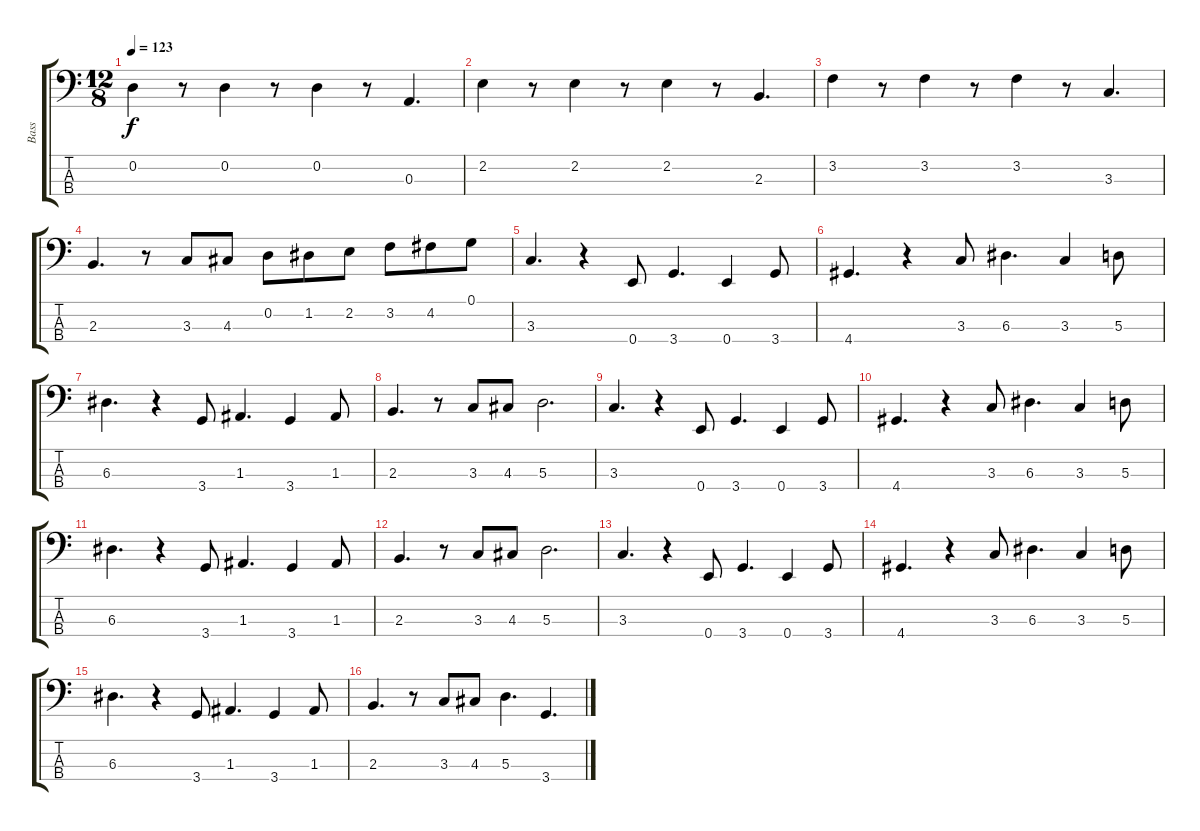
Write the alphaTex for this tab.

\track ("Bass" "Bass") {instrument electricbassfinger}
\staff {score tabs}
\tuning (G2 D2 A1 E1) {hide}
\ts (12 8)
\tempo 123
\clef f4
\ks c
0.2.4{dy f} r.8 0.2.4 r.8 0.2.4 r.8 0.3.4{d} |
2.2.4 r.8 2.2.4 r.8 2.2.4 r.8 2.3.4{d} |
3.2.4 r.8 3.2.4 r.8 3.2.4 r.8 3.3.4{d} |
2.3.4{d} r.8 3.3.8 4.3.8 0.2.8 1.2.8 2.2.8 3.2.8 4.2.8 0.1.8 |
3.3.4{d} r.4 0.4.8 3.4.4{d} 0.4.4 3.4.8 |
4.4.4{d} r.4 3.3.8 6.3.4{d} 3.3.4 5.3.8 |
6.3.4{d} r.4 3.4.8 1.3.4{d} 3.4.4 1.3.8 |
2.3.4{d} r.8 3.3.8 4.3.8 5.3.2{d} |
3.3.4{d} r.4 0.4.8 3.4.4{d} 0.4.4 3.4.8 |
4.4.4{d} r.4 3.3.8 6.3.4{d} 3.3.4 5.3.8 |
6.3.4{d} r.4 3.4.8 1.3.4{d} 3.4.4 1.3.8 |
2.3.4{d} r.8 3.3.8 4.3.8 5.3.2{d} |
3.3.4{d} r.4 0.4.8 3.4.4{d} 0.4.4 3.4.8 |
4.4.4{d} r.4 3.3.8 6.3.4{d} 3.3.4 5.3.8 |
6.3.4{d} r.4 3.4.8 1.3.4{d} 3.4.4 1.3.8 |
2.3.4{d} r.8 3.3.8 4.3.8 5.3.4{d} 3.4.4{d}
